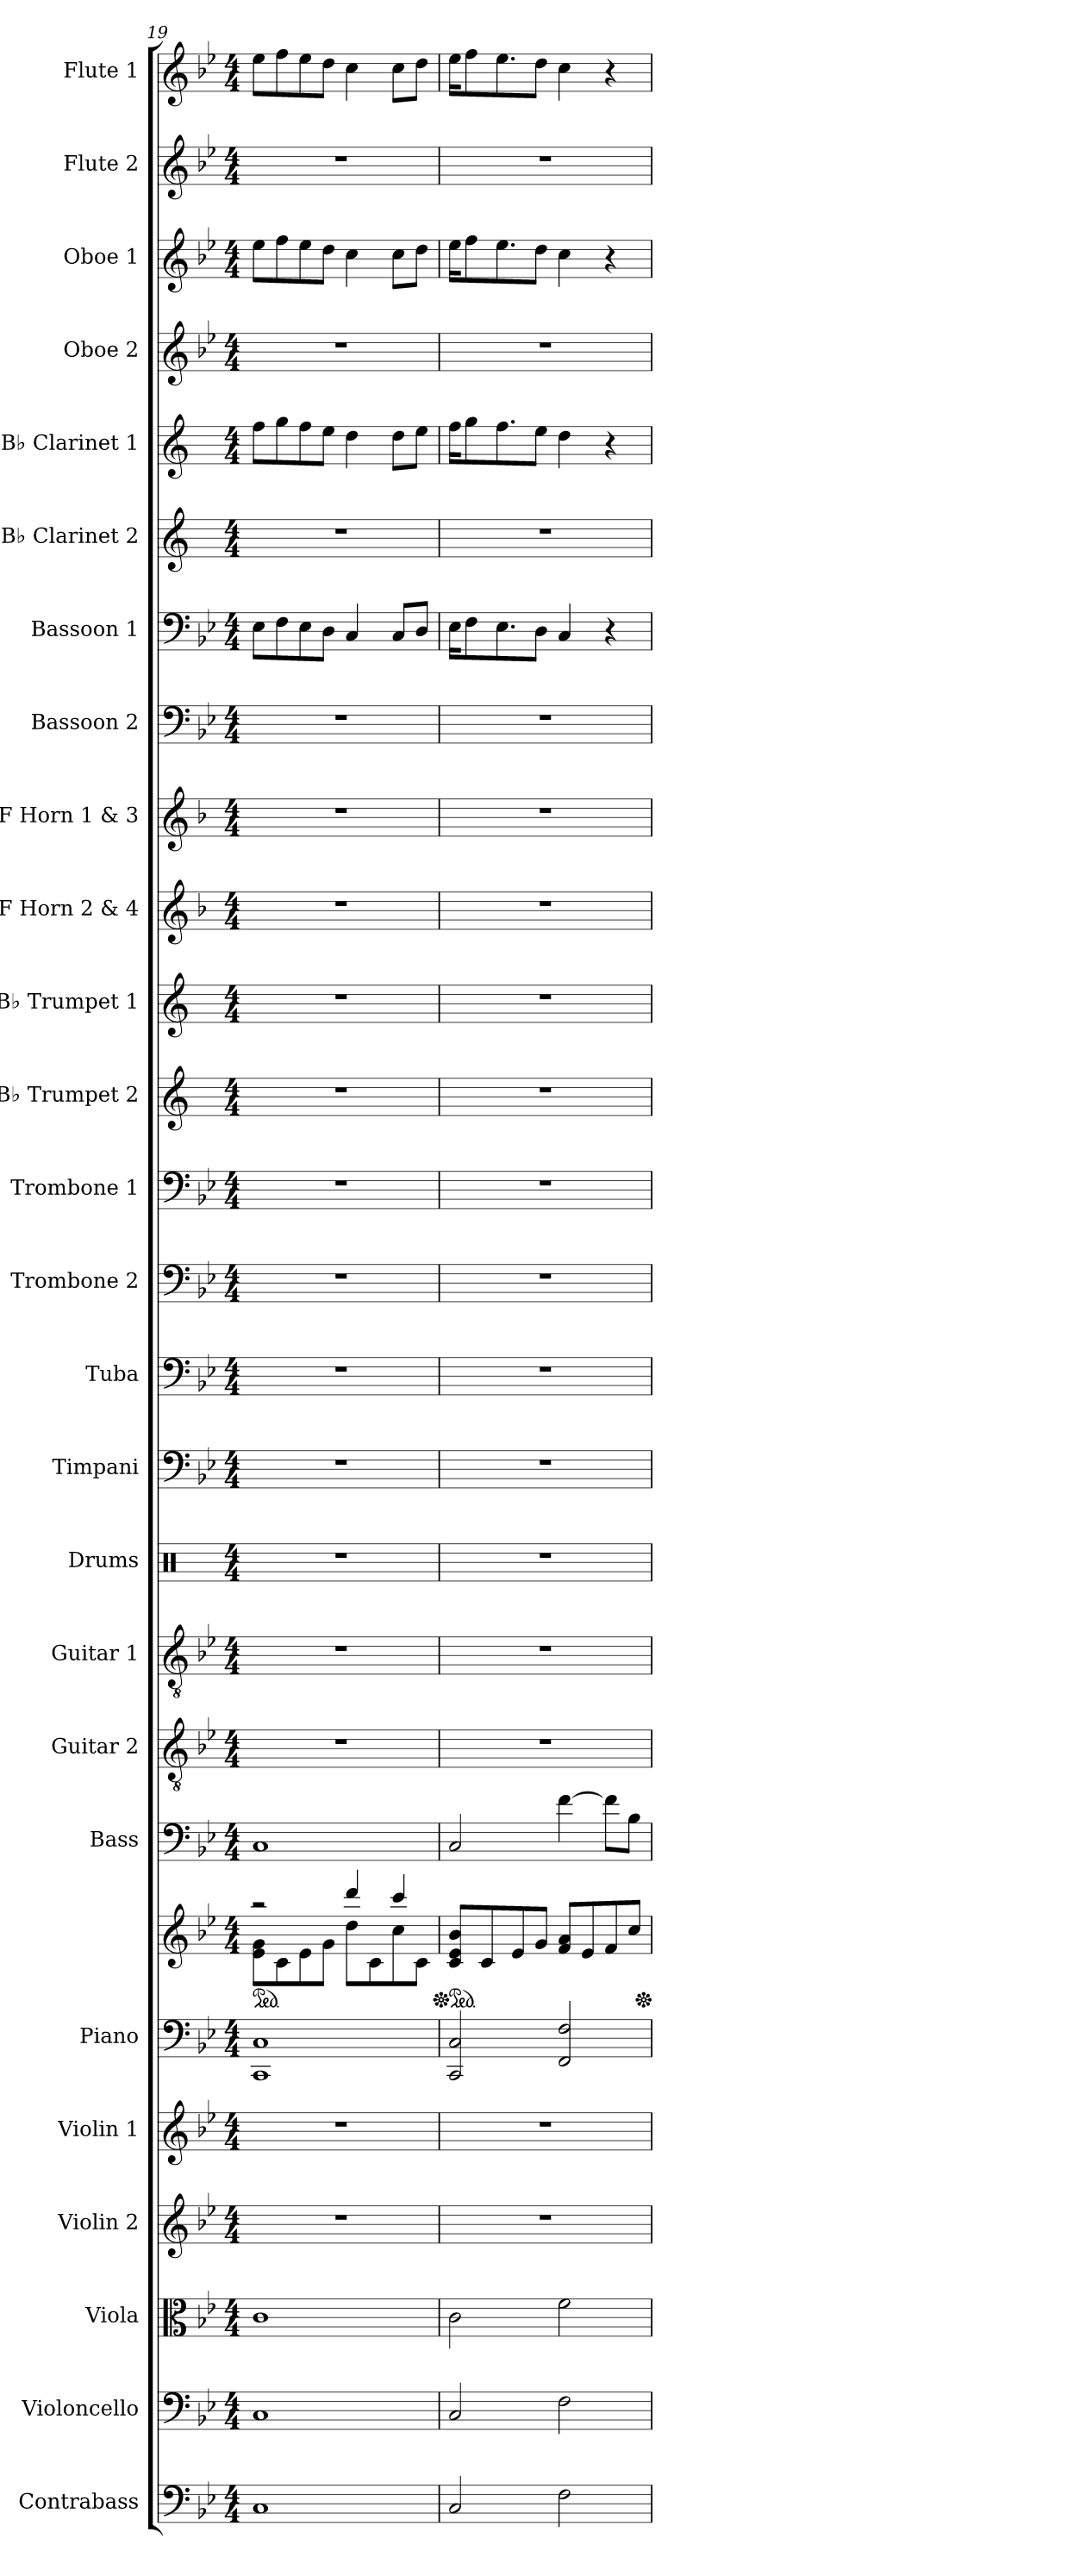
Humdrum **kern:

**kern	**kern	**kern	**kern	**kern	**kern	**kern	**kern	**kern	**kern	**kern	**kern	**kern	**kern	**kern	**kern	**kern	**kern	**kern	**kern	**kern	**kern	**kern	**kern	**kern	**kern	**kern
*part26	*part25	*part24	*part23	*part22	*part21	*part21	*part20	*part19	*part18	*part17	*part16	*part15	*part14	*part13	*part12	*part11	*part10	*part9	*part8	*part7	*part6	*part5	*part4	*part3	*part2	*part1
*staff27	*staff26	*staff25	*staff24	*staff23	*staff22	*staff21	*staff20	*staff19	*staff18	*staff17	*staff16	*staff15	*staff14	*staff13	*staff12	*staff11	*staff10	*staff9	*staff8	*staff7	*staff6	*staff5	*staff4	*staff3	*staff2	*staff1
*I"Contrabass	*I"Violoncello	*I"Viola	*I"Violin 2	*I"Violin 1	*I"Piano	*	*I"Bass	*I"Guitar 2	*I"Guitar 1	*I"Drums	*I"Timpani	*I"Tuba	*I"Trombone 2	*I"Trombone 1	*I"B♭ Trumpet 2	*I"B♭ Trumpet 1	*I"F Horn 2 &amp; 4	*I"F Horn 1 &amp; 3	*I"Bassoon 2	*I"Bassoon 1	*I"B♭ Clarinet 2	*I"B♭ Clarinet 1	*I"Oboe 2	*I"Oboe 1	*I"Flute 2	*I"Flute 1
*I'Cb.	*I'Vc.	*I'Vla.	*I'Vln. 2	*I'Vln. 1	*I'Pno.	*	*I'B.	*I'G.2	*I'G.1	*I'D.	*I'Timp.	*I'Tba.	*I'Tbn. 2	*I'Tbn. 1	*I'B♭ Tpt. 2	*I'B♭ Tpt. 1	*I'F Hn. 2 4	*I'F Hn. 1 3	*I'Bsn. 2	*I'Bsn. 1	*I'B♭ Cl. 2	*I'B♭ Cl. 1	*I'Ob. 2	*I'Ob. 1	*I'Fl. 2	*I'Fl. 1
*clefF4	*clefF4	*clefC3	*clefG2	*clefG2	*clefF4	*clefG2	*clefF4	*clefGv2	*clefGv2	*clefX	*clefF4	*clefF4	*clefF4	*clefF4	*clefG2	*clefG2	*clefG2	*clefG2	*clefF4	*clefF4	*clefG2	*clefG2	*clefG2	*clefG2	*clefG2	*clefG2
*ITrd7c12	*	*	*	*	*	*	*ITrd7c12	*	*	*	*	*	*	*	*ITrd1c2	*ITrd1c2	*ITrd4c7	*ITrd4c7	*	*	*ITrd1c2	*ITrd1c2	*	*	*	*
*k[b-e-]	*k[b-e-]	*k[b-e-]	*k[b-e-]	*k[b-e-]	*k[b-e-]	*k[b-e-]	*k[b-e-]	*k[b-e-]	*k[b-e-]	*k[]	*k[b-e-]	*k[b-e-]	*k[b-e-]	*k[b-e-]	*k[b-e-]	*k[b-e-]	*k[b-e-]	*k[b-e-]	*k[b-e-]	*k[b-e-]	*k[b-e-]	*k[b-e-]	*k[b-e-]	*k[b-e-]	*k[b-e-]	*k[b-e-]
*M4/4	*M4/4	*M4/4	*M4/4	*M4/4	*M4/4	*M4/4	*M4/4	*M4/4	*M4/4	*M4/4	*M4/4	*M4/4	*M4/4	*M4/4	*M4/4	*M4/4	*M4/4	*M4/4	*M4/4	*M4/4	*M4/4	*M4/4	*M4/4	*M4/4	*M4/4	*M4/4
*	*	*	*	*	*	*ped	*	*	*	*	*	*	*	*	*	*	*	*	*	*	*	*	*	*	*	*
=19	=19	=19	=19	=19	=19	=19	=19	=19	=19	=19	=19	=19	=19	=19	=19	=19	=19	=19	=19	=19	=19	=19	=19	=19	=19	=19
*	*	*	*	*	*	*^	*	*	*	*	*	*	*	*	*	*	*	*	*	*	*	*	*	*	*	*
1CC	1C	1c	1r	1r	1CC 1C	2r	8e-\ 8g\L	1CC	1r	1r	1r	1r	1r	1r	1r	1r	1r	1r	1r	1r	8E-\L	1r	8ee-\L	1r	8ee-\L	1r	8ee-\L
.	.	.	.	.	.	.	8c\	.	.	.	.	.	.	.	.	.	.	.	.	.	8F\	.	8ff\	.	8ff\	.	8ff\
.	.	.	.	.	.	.	8e-\	.	.	.	.	.	.	.	.	.	.	.	.	.	8E-\	.	8ee-\	.	8ee-\	.	8ee-\
.	.	.	.	.	.	.	8g\J	.	.	.	.	.	.	.	.	.	.	.	.	.	8D\J	.	8dd\J	.	8dd\J	.	8dd\J
.	.	.	.	.	.	4ddd/	8dd\L	.	.	.	.	.	.	.	.	.	.	.	.	.	4C/	.	4cc\	.	4cc\	.	4cc\
.	.	.	.	.	.	.	8c\	.	.	.	.	.	.	.	.	.	.	.	.	.	.	.	.	.	.	.	.
.	.	.	.	.	.	4ccc/	8cc\	.	.	.	.	.	.	.	.	.	.	.	.	.	8C/L	.	8cc\L	.	8cc\L	.	8cc\L
.	.	.	.	.	.	.	8c\J	.	.	.	.	.	.	.	.	.	.	.	.	.	8D/J	.	8dd\J	.	8dd\J	.	8dd\J
*	*	*	*	*	*	*v	*v	*	*	*	*	*	*	*	*	*	*	*	*	*	*	*	*	*	*	*	*
=20	=20	=20	=20	=20	=20	=20	=20	=20	=20	=20	=20	=20	=20	=20	=20	=20	=20	=20	=20	=20	=20	=20	=20	=20	=20	=20
*	*	*	*	*	*	*Xped	*	*	*	*	*	*	*	*	*	*	*	*	*	*	*	*	*	*	*	*
*	*	*	*	*	*	*ped	*	*	*	*	*	*	*	*	*	*	*	*	*	*	*	*	*	*	*	*
2CC/	2C/	2c\	1r	1r	2CC/ 2C/	8c/ 8e-/ 8b-/L	2CC/	1r	1r	1r	1r	1r	1r	1r	1r	1r	1r	1r	1r	16E-\KL	1r	16ee-\KL	1r	16ee-\KL	1r	16ee-\KL
.	.	.	.	.	.	.	.	.	.	.	.	.	.	.	.	.	.	.	.	8F\	.	8ff\	.	8ff\	.	8ff\
.	.	.	.	.	.	8c/	.	.	.	.	.	.	.	.	.	.	.	.	.	.	.	.	.	.	.	.
.	.	.	.	.	.	.	.	.	.	.	.	.	.	.	.	.	.	.	.	8.E-\	.	8.ee-\	.	8.ee-\	.	8.ee-\
.	.	.	.	.	.	8e-/	.	.	.	.	.	.	.	.	.	.	.	.	.	.	.	.	.	.	.	.
.	.	.	.	.	.	8g/J	.	.	.	.	.	.	.	.	.	.	.	.	.	8D\J	.	8dd\J	.	8dd\J	.	8dd\J
2FF\	2F\	2f\	.	.	2FF/ 2F/	8f/ 8a/L	[4F\	.	.	.	.	.	.	.	.	.	.	.	.	4C/	.	4cc\	.	4cc\	.	4cc\
.	.	.	.	.	.	8e-/	.	.	.	.	.	.	.	.	.	.	.	.	.	.	.	.	.	.	.	.
.	.	.	.	.	.	8f/	8F\L]	.	.	.	.	.	.	.	.	.	.	.	.	4r	.	4r	.	4r	.	4r
.	.	.	.	.	.	8cc/J	8BB-\J	.	.	.	.	.	.	.	.	.	.	.	.	.	.	.	.	.	.	.
*	*	*	*	*	*	*Xped	*	*	*	*	*	*	*	*	*	*	*	*	*	*	*	*	*	*	*	*
=	=	=	=	=	=	=	=	=	=	=	=	=	=	=	=	=	=	=	=	=	=	=	=	=	=	=
*-	*-	*-	*-	*-	*-	*-	*-	*-	*-	*-	*-	*-	*-	*-	*-	*-	*-	*-	*-	*-	*-	*-	*-	*-	*-	*-
